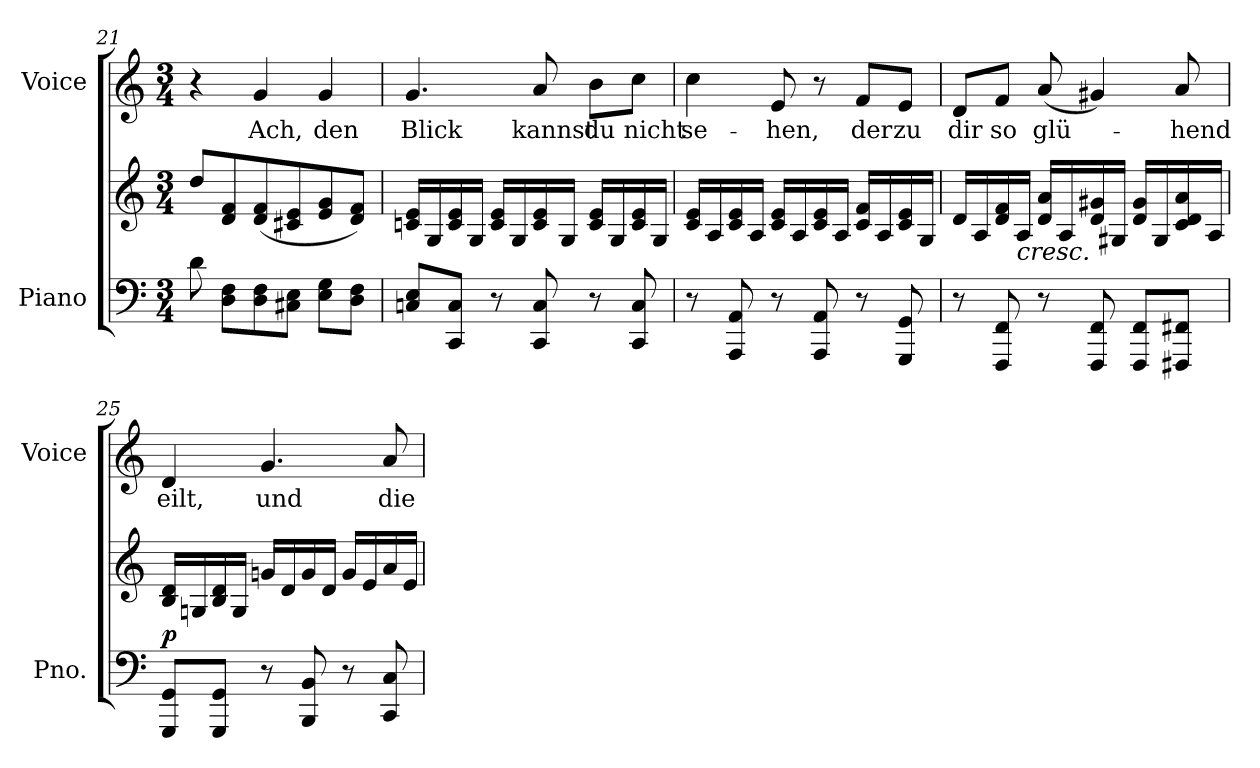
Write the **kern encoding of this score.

**kern	**kern	**dynam	**kern	**text
*part2	*part2	*part2	*part1	*part1
*staff3	*staff2	*staff2/3	*staff1	*staff1
*I"Piano	*	*	*I"Voice	*
*I'Pno.	*	*	*I'Voice	*
*clefF4	*clefG2	*	*clefG2	*
*k[]	*k[]	*	*k[]	*
*C:	*C:	*	*C:	*
*M3/4	*M3/4	*	*M3/4	*
=21	=21	=21	=21	=21
8di\	8ddi/L	.	4r	.
8Di\ 8FiL	8di/ 8fi	.	.	.
!	!	!	!	!LO:LY:b:color=#000000
8Di\ 8Fi	(8di/ 8fi	.	4gi/	Ach,
8C#Xi\ 8EiJ	8c#Xi/ 8ei	.	.	.
!	!	!	!	!LO:LY:b:color=#000000
8Ei\ 8GiL	8ei/ 8gi	.	4gi/	den
8Di\ 8FiJ	8di/ 8fiJ)	.	.	.
=22	=22	=22	=22	=22
!	!	!	!	!LO:LY:b:color=#000000
8Cni/ 8EiL	16cni/ 16eiLL	.	4.gi/	Blick
.	16Gi/	.	.	.
8CCi/ 8CiJ	16ci/ 16ei	.	.	.
.	16Gi/JJ	.	.	.
8r	16ci/ 16eiLL	.	.	.
.	16Gi/	.	.	.
!	!	!	!	!LO:LY:b:color=#000000
8CCi/ 8Ci	16ci/ 16ei	.	8ai/	kannst
.	16Gi/JJ	.	.	.
!	!	!	!	!LO:LY:b:color=#000000
8r	16ci/ 16eiLL	.	8bi\L	du
.	16Gi/	.	.	.
!	!	!	!	!LO:LY:b:color=#000000
8CCi/ 8Ci	16ci/ 16ei	.	8cci\J	nicht
.	16Gi/JJ	.	.	.
=23	=23	=23	=23	=23
!	!	!	!	!LO:LY:b:color=#000000
8r	16ci/ 16eiLL	.	4cci\	se-
.	16Ai/	.	.	.
8AAAi/ 8AAi	16ci/ 16ei	.	.	.
.	16Ai/JJ	.	.	.
!	!	!	!	!LO:LY:b:color=#000000
8r	16ci/ 16eiLL	.	8ei/	-hen,
.	16Ai/	.	.	.
8AAAi/ 8AAi	16ci/ 16ei	.	8r	.
.	16Ai/JJ	.	.	.
!	!	!	!	!LO:LY:b:color=#000000
8r	16ci/ 16fiLL	.	8fi/L	der
.	16Ai/	.	.	.
!	!	!	!	!LO:LY:b:color=#000000
8GGGi/ 8GGi	16ci/ 16ei	.	8ei/J	zu
.	16Gi/JJ	.	.	.
!!LO:PB:g=z
=24	=24	=24	=24	=24
!	!	!	!	!LO:LY:b:color=#000000
8r	16di/LL	.	8di/L	dir
.	16Ai/	.	.	.
!	!	!	!	!LO:LY:b:color=#000000
8FFFi/ 8FFi	16di/ 16fi	.	8fi/J	so
!	!LO:TX:b:i:t=cresc.	!	!	!
.	16Ai/JJ	.	.	.
!	!	!	!	!LO:LY:b:color=#000000
8r	16di/ 16aiLL	.	(8ai/	glü-
.	16Ai/	.	.	.
8FFFi/ 8FFi	16di/ 16g#Xi	.	4g#Xi/)	.
.	16G#Xi/JJ	.	.	.
8FFFi/ 8FFiL	16di/ 16g#iLL	.	.	.
.	16G#i/	.	.	.
!	!	!	!	!LO:LY:b:color=#000000
8FFF#Xi/ 8FF#XiJ	16ci/ 16di 16ai	.	8ai/	-hend
.	16Ai/JJ	.	.	.
=25	=25	=25	=25	=25
!	!	!	!	!LO:LY:b:color=#000000
8GGGi/ 8GGiL	16Bi/ 16diLL	p	4di/	eilt,
.	16Gni/	.	.	.
8GGGi/ 8GGiJ	16Bi/ 16di	.	.	.
.	16Gi/JJ	.	.	.
!	!	!	!	!LO:LY:b:color=#000000
8r	16gni/LL	.	4.gi/	und
.	16di/	.	.	.
8BBBi/ 8BBi	16gi/	.	.	.
.	16di/JJ	.	.	.
8r	16gi/LL	.	.	.
.	16ei/	.	.	.
!	!	!	!	!LO:LY:b:color=#000000
8CCi/ 8Ci	16ai/	.	8ai/	die
.	16ei/JJ	.	.	.
=	=	=	=	=
*-	*-	*-	*-	*-
